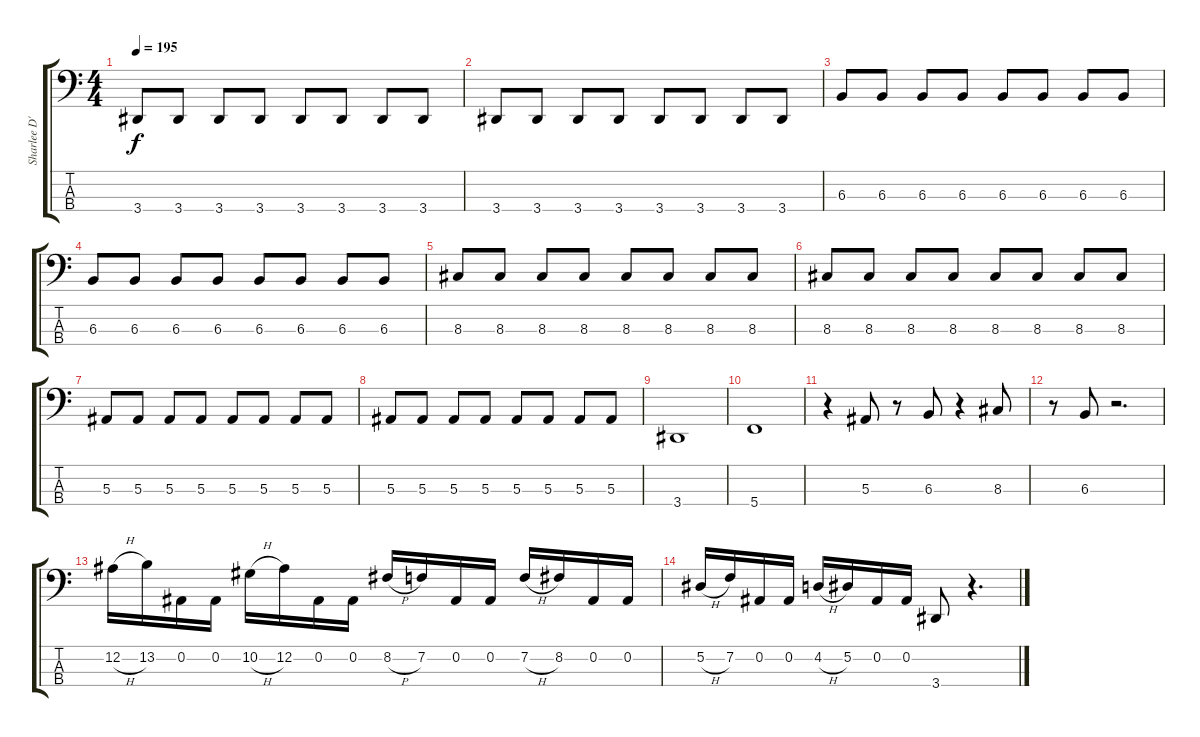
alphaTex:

\track ("Sharlee D'Angelo" "Sharlee D'") {instrument electricbassfinger}
\staff {score tabs}
\tuning (Eb2 Bb1 F1 C1) {hide}
\ts (4 4)
\tempo 195
\clef f4
\ks c
3.4.8{dy f} 3.4.8 3.4.8 3.4.8 3.4.8 3.4.8 3.4.8 3.4.8 |
3.4.8 3.4.8 3.4.8 3.4.8 3.4.8 3.4.8 3.4.8 3.4.8 |
6.3.8 6.3.8 6.3.8 6.3.8 6.3.8 6.3.8 6.3.8 6.3.8 |
6.3.8 6.3.8 6.3.8 6.3.8 6.3.8 6.3.8 6.3.8 6.3.8 |
8.3.8 8.3.8 8.3.8 8.3.8 8.3.8 8.3.8 8.3.8 8.3.8 |
8.3.8 8.3.8 8.3.8 8.3.8 8.3.8 8.3.8 8.3.8 8.3.8 |
5.3.8 5.3.8 5.3.8 5.3.8 5.3.8 5.3.8 5.3.8 5.3.8 |
5.3.8 5.3.8 5.3.8 5.3.8 5.3.8 5.3.8 5.3.8 5.3.8 |
3.4.1 |
5.4.1 |
r.4 5.3.8 r.8 6.3.8 r.4 8.3.8 |
r.8 6.3.8 r.2{d} |
12.2{h}.16 13.2.16 0.2.16 0.2.16 10.2{h}.16 12.2.16 0.2.16 0.2.16 8.2{h}.16 7.2.16 0.2.16 0.2.16 7.2{h}.16 8.2.16 0.2.16 0.2.16 |
5.2{h}.16 7.2.16 0.2.16 0.2.16 4.2{h}.16 5.2.16 0.2.16 0.2.16 3.4.8 r.4{d}
